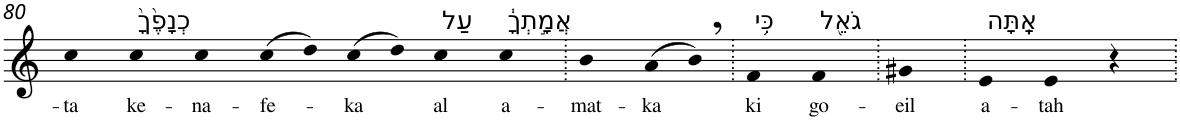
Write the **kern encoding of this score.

**kern	**text
*part1	*part1
*staff1	*staff1
*I"Piano	*
*I'Pno	*
!!LO:PB:g=z
*clefG2	*
*k[]	*
=80	=80
!	!LO:LY:b
4cc	-ta
!LO:TX:a:t=כְנָפֶ֙ךָ֙	!
!	!LO:LY:b
4cc	ke-
!	!LO:LY:b
4cc	-na-
!	!LO:LY:b
(>8cc	-fe-
8dd)	.
!	!LO:LY:b
(>8cc	-ka
8dd)	.
!LO:TX:a:t=עַל	!
!	!LO:LY:b
4cc	al
!LO:TX:a:t=אֲמָ֣תְךָ֔	!
!	!LO:LY:b
4cc	a-
=81.	=81.
!	!LO:LY:b
4b	-mat-
!	!LO:LY:b
(>8a	-ka
8b,)	.
=82.	=82.
!LO:TX:a:t=כִּ֥י	!
!	!LO:LY:b
4f	ki
!LO:TX:a:t=גֹאֵ֖ל	!
!	!LO:LY:b
4f	go-
=83.	=83.
!	!LO:LY:b
4g#X	-eil
=84.	=84.
!LO:TX:a:t=אָֽתָּה	!
!	!LO:LY:b
4e	a-
!	!LO:LY:b
4e	-tah
4r	.
=.	=.
*-	*-
